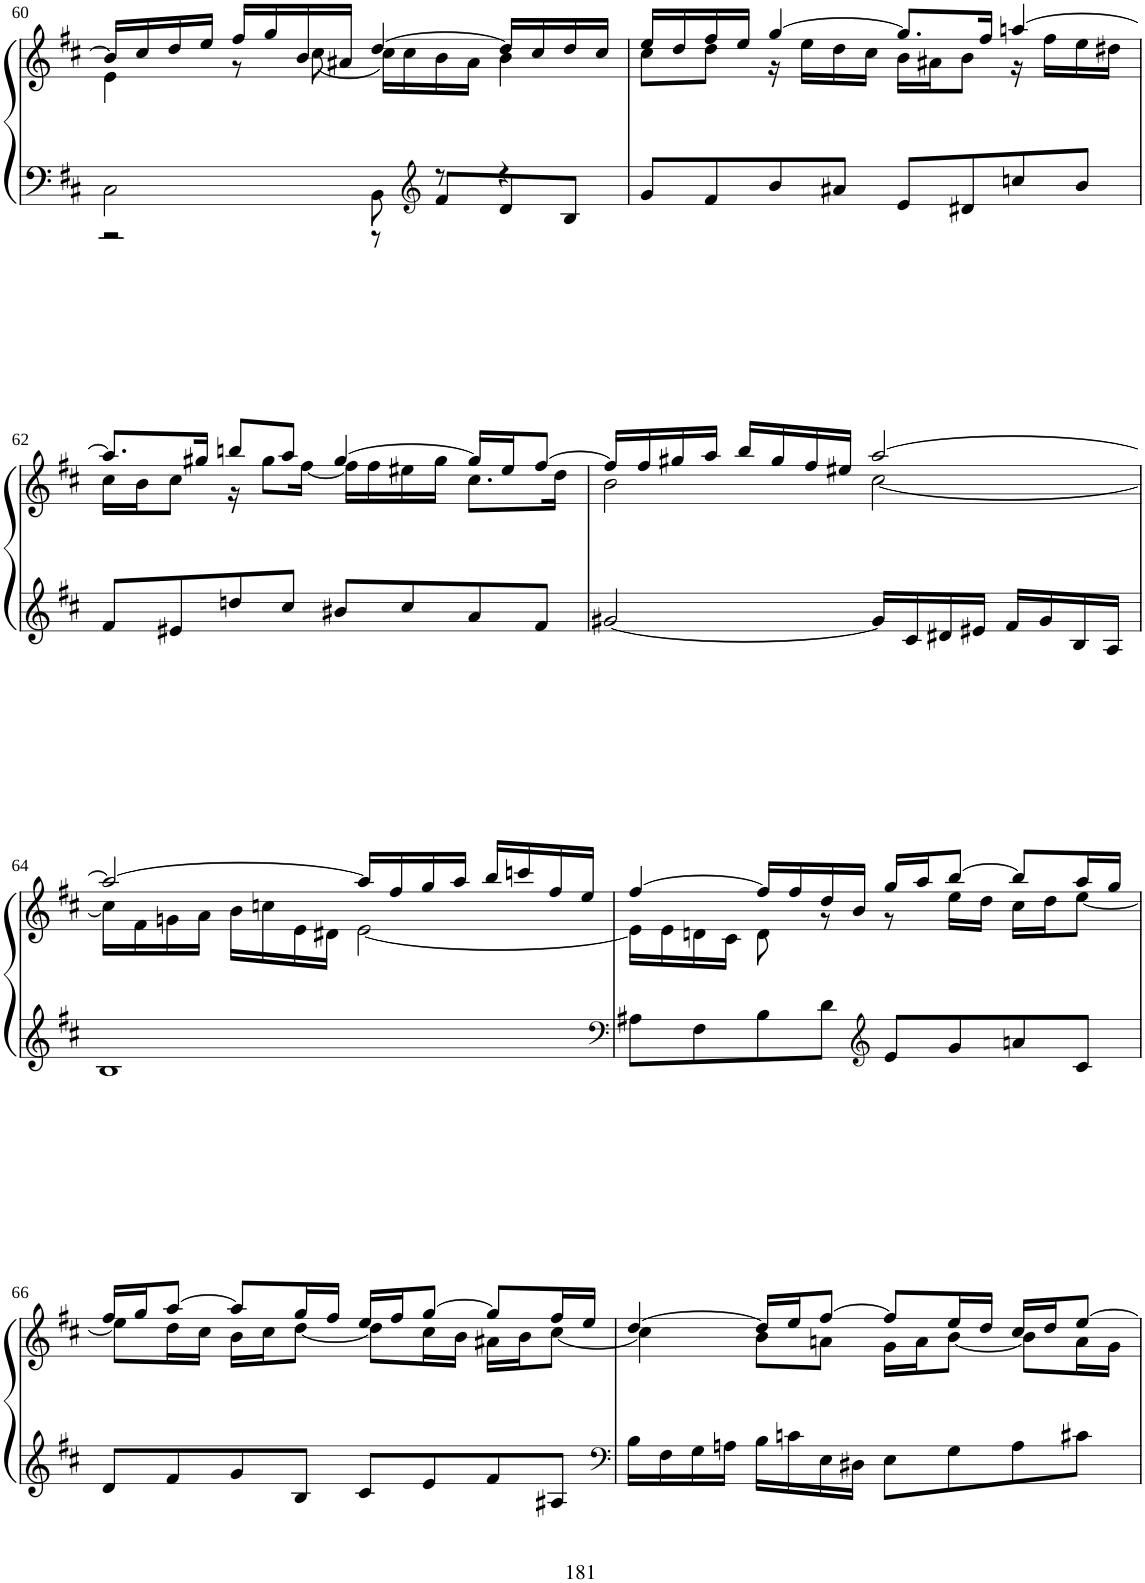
**kern	**kern
*part1	*part1
*staff2	*staff1
*I"Piano	*
*I'Pno	*
!!LO:PB:g=z
*clefF4	*clefG2
*k[f#c#]	*k[f#c#]
*M4/4	*M4/4
*met(c)	*met(c)
=60	=60
*^	*^
2C#\	2r	16b/LL]	4e\
.	.	16cc#/	.
.	.	16dd/	.
.	.	16ee/JJ	.
.	.	16ff#/LL	8r
.	.	16gg/	.
.	.	16b/	[8cc#\
.	.	16a#X/JJ	.
8BB\	8r	[4dd/	16cc#\LL]
.	.	.	16cc#\
*clefG2	*	*	*
8r	8f#/L	.	16b\
.	.	.	16a#\JJ
4r	8d/	16dd/LL]	4b\
.	.	16cc#/	.
.	8B/J	16dd/	.
.	.	16cc#/JJ	.
*v	*v	*	*
=61	=61	=61
8g/L	16ee/LL	8cc#\L
.	16dd/	.
8f#/	16ff#/	8dd\J
.	16ee/JJ	.
8b/	[4gg/	16r
.	.	16ee\LL
8a#X/J	.	16dd\
.	.	16cc#\JJ
8e/L	8.gg/L]	16b\LL
.	.	16a#X\J
8d#X/	.	8b\J
.	16ff#/Jk	.
8ccn/	[4aan/	16r
.	.	16ff#\LL
8b/J	.	16ee\
.	.	16dd#X\JJ
!!LO:LB:g=z	!!
=62	=62	=62
8f#/L	8.aa/L]	16cc#\LL
.	.	16b\J
8e#X/	.	8cc#\J
.	16gg#X/Jk	.
8ddn/	8bbn/L	16r
.	.	8gg#\L
8cc#/J	8aa/J	.
.	.	[16ff#\Jk
8b#X/L	[4gg#/	16ff#\LL]
.	.	16ff#\
8cc#/	.	16ee#X\
.	.	16gg#\JJ
8a/	16gg#/LL]	8.cc#\L
.	16ee#/J	.
8f#/J	[8ff#/J	.
.	.	16dd\Jk
=63	=63	=63
[2g#X/	16ff#/LL]	2b\
.	16ff#/	.
.	16gg#X/	.
.	16aa/JJ	.
.	16bb/LL	.
.	16gg#/	.
.	16ff#/	.
.	16ee#X/JJ	.
16g#/LL]	[2aa/	[2cc#\
16c#/	.	.
16d#X/	.	.
16e#X/JJ	.	.
16f#/LL	.	.
16g#/	.	.
16B/	.	.
16A/JJ	.	.
!!LO:LB:g=z	!!
=64	=64	=64
1B	2aa/_	16cc#\LL]
.	.	16f#\
.	.	16gn\
.	.	16a\JJ
.	.	16b\LL
.	.	16ccn\
.	.	16e\
.	.	16d#X\JJ
.	16aa/LL]	[2e\
.	16ff#/	.
.	16gg/	.
.	16aa/JJ	.
.	16bb/LL	.
.	16cccn/	.
.	16ff#/	.
.	16ee/JJ	.
=65	=65	=65
*clefF4	*	*
8A#X\L	[4ff#/	16e\LL]
.	.	16e\
8F#\	.	16dn\
.	.	16c#\JJ
8B\	16ff#/LL]	8d\
.	16ff#/	.
8d\J	16dd/	8r
.	16b/JJ	.
*clefG2	*	*
8e/L	16gg/LL	8r
.	16aa/J	.
8g/	[8bb/J	16ee\LL
.	.	16dd\JJ
8an/	8bb/L]	16cc#\LL
.	.	16dd\J
8c#/J	16aa/L	[8ee\J
.	16gg/JJ	.
!!LO:LB:g=z	!!
=66	=66	=66
8d/L	16ff#/LL	8ee\L]
.	16gg/J	.
8f#/	[8aa/J	16dd\L
.	.	16cc#\JJ
8g/	8aa/L]	16b\LL
.	.	16cc#\J
8B/J	16gg/L	[8dd\J
.	16ff#/JJ	.
8c#/L	16ee/LL	8dd\L]
.	16ff#/J	.
8e/	[8gg/J	16cc#\L
.	.	16b\JJ
8f#/	8gg/L]	16a#X\LL
.	.	16b\J
8A#X/J	16ff#/L	[8cc#\J
.	16ee/JJ	.
=67	=67	=67
*clefF4	*	*
16B\LL	[4dd/	4cc#\]
16F#\	.	.
16G\	.	.
16An\JJ	.	.
16B\LL	16dd/LL]	8b\L
16cn\	16ee/J	.
16E\	[8ff#/J	8an\J
16D#X\JJ	.	.
8E\L	8ff#/L]	16g\LL
.	.	16a\J
8G\	16ee/L	[8b\J
.	16dd/JJ	.
8A\	16cc#/LL	8b\L]
.	16dd/J	.
8c#X\J	[8ee/J	16a\L
.	.	16g\JJ
*	*v	*v
=	=
*-	*-
